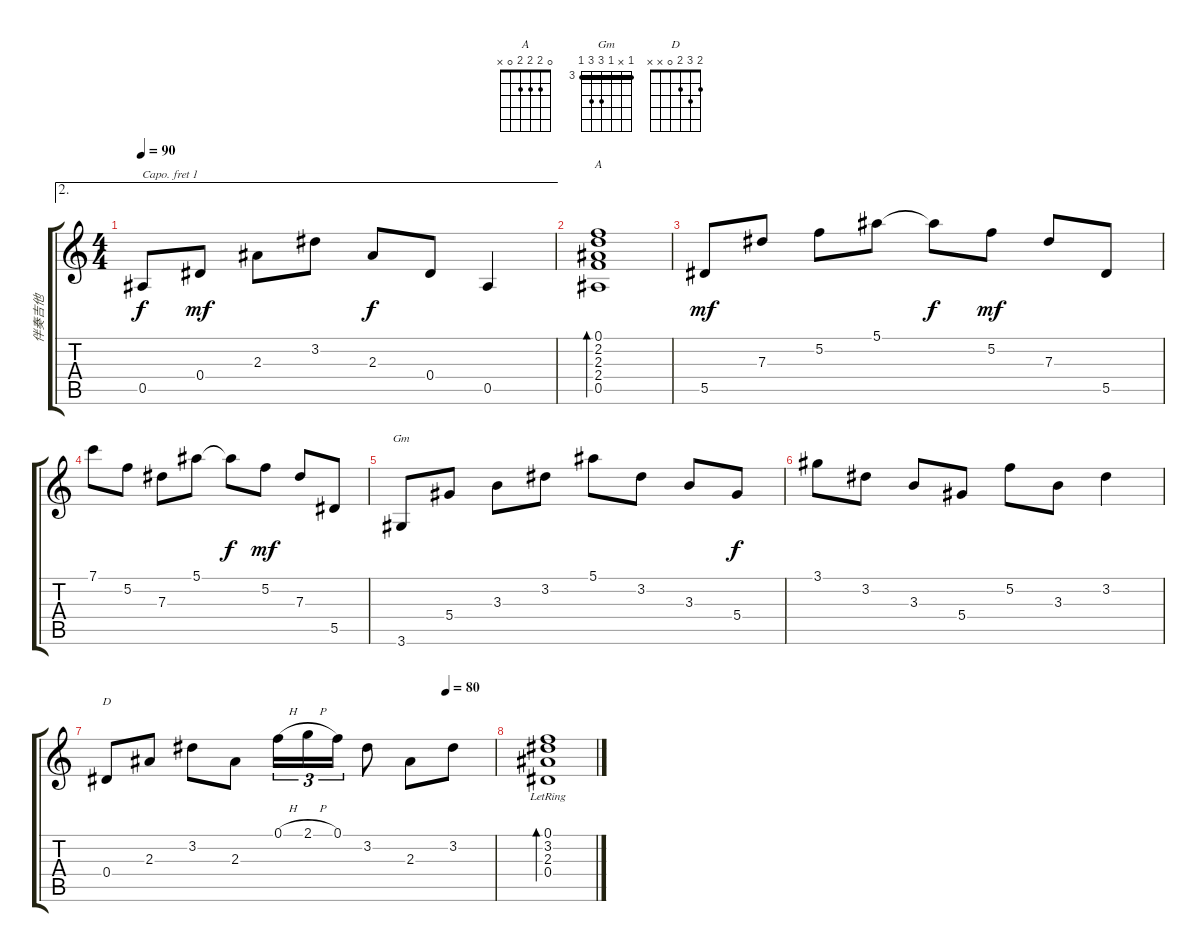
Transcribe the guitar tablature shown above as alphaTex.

\track ("伴奏吉他" "伴奏吉他") {instrument acousticguitarsteel}
\staff {score tabs}
\capo 1
\tuning (E4 B3 G3 D3 A2 E2) {hide}
\chord ("A" 0 2 2 2 0 x)
\chord ("Gm" 3 x 3 5 5 3) {firstfret 3 barre 3}
\chord ("D" 2 3 2 0 x x)
\ae 2
\ts (4 4)
\tempo 90
\clef g2
\ks c
0.5.8{dy f} 0.4.8{dy mf} 2.3.8 3.2.8 2.3.8{dy f} 0.4.8 0.5.4 |
(0.1 2.2 2.3 2.4 0.5).1{bd 480 ch "A"} |
5.5.8{dy mf} 7.3.8 5.2.8 5.1.8 5.1{t}.8{dy f} 5.2.8{dy mf} 7.3.8 5.5.8 |
7.1.8 5.2.8 7.3.8 5.1.8 5.1{t}.8{dy f} 5.2.8{dy mf} 7.3.8 5.5.8 |
3.6.8{ch "Gm"} 5.4.8 3.3.8 3.2.8 5.1.8 3.2.8 3.3.8 5.4.8{dy f} |
3.1.8 3.2.8 3.3.8 5.4.8 5.2.8 3.3.8 3.2.4 |
\tempo (80 0.875)
0.4.8{ch "D"} 2.3.8 3.2.8 2.3.8 0.1{h}.16{tu (3 2)} 2.1{h}.16{tu (3 2)} 0.1.16{tu (3 2)} 3.2.8 2.3.8 3.2.8 |
(0.1 3.2 2.3 0.4{lr}).1{bd 480}
